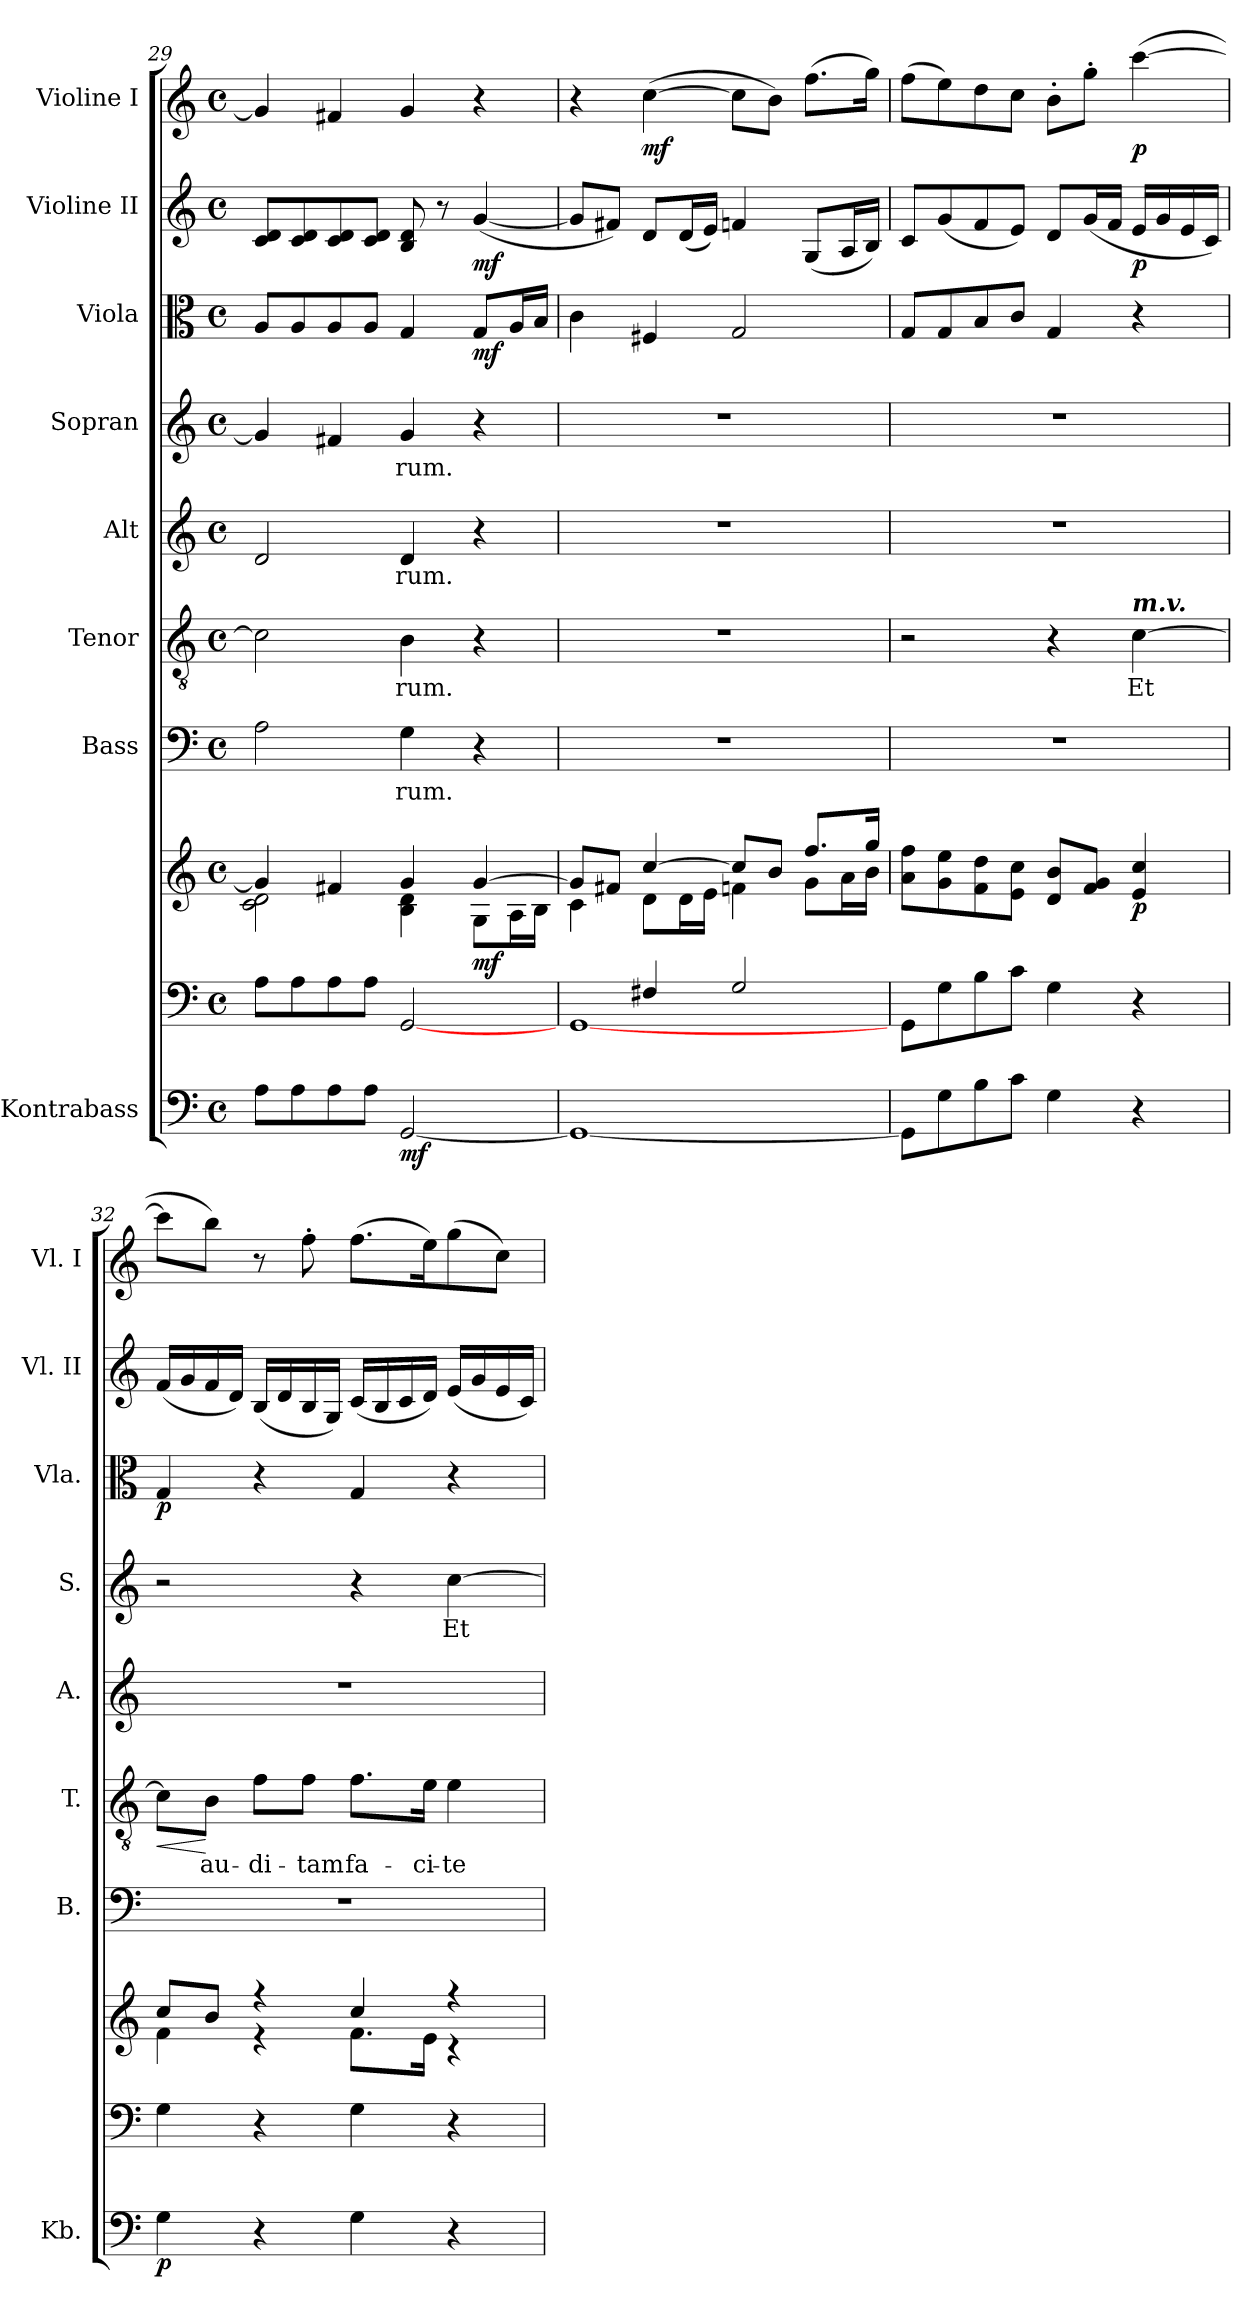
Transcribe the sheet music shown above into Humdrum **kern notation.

**kern	**dynam	**kern	**kern	**dynam	**kern	**text	**kern	**text	**dynam	**kern	**text	**kern	**text	**kern	**dynam	**kern	**dynam	**kern	**dynam
*part9	*part9	*part8	*part8	*part8	*part7	*part7	*part6	*part6	*part6	*part5	*part5	*part4	*part4	*part3	*part3	*part2	*part2	*part1	*part1
*staff10	*staff10	*staff9	*staff8	*staff8/9	*staff7	*staff7	*staff6	*staff6	*staff6	*staff5	*staff5	*staff4	*staff4	*staff3	*staff3	*staff2	*staff2	*staff1	*staff1
*I"Kontrabass	*	*	*	*	*I"Bass	*	*I"Tenor	*	*	*I"Alt	*	*I"Sopran	*	*I"Viola	*	*I"Violine II	*	*I"Violine I	*
*I'Kb.	*	*	*	*	*I'B.	*	*I'T.	*	*	*I'A.	*	*I'S.	*	*I'Vla.	*	*I'Vl. II	*	*I'Vl. I	*
!!LO:PB:g=z
*clefF4	*	*clefF4	*clefG2	*	*clefF4	*	*clefGv2	*	*	*clefG2	*	*clefG2	*	*clefC3	*	*clefG2	*	*clefG2	*
*ITrd7c12	*	*	*	*	*	*	*	*	*	*	*	*	*	*	*	*	*	*	*
*k[]	*	*k[]	*k[]	*	*k[]	*	*k[]	*	*	*k[]	*	*k[]	*	*k[]	*	*k[]	*	*k[]	*
*C:	*	*C:	*C:	*	*C:	*	*C:	*	*	*C:	*	*C:	*	*C:	*	*C:	*	*C:	*
*M4/4	*	*M4/4	*M4/4	*	*M4/4	*	*M4/4	*	*	*M4/4	*	*M4/4	*	*M4/4	*	*M4/4	*	*M4/4	*
*met(c)	*	*met(c)	*met(c)	*	*met(c)	*	*met(c)	*	*	*met(c)	*	*met(c)	*	*met(c)	*	*met(c)	*	*met(c)	*
=29	=29	=29	=29	=29	=29	=29	=29	=29	=29	=29	=29	=29	=29	=29	=29	=29	=29	=29	=29
*	*	*	*^	*	*	*	*	*	*	*	*	*	*	*	*	*	*	*	*
8AA\L	.	8A\L	4g/]	2c\ 2d\	.	2A\	.	2c\]	.	.	2d/	.	4g/]	.	8A/L	.	8c/ 8d/L	.	4g/]	.
8AA\	.	8A\	.	.	.	.	.	.	.	.	.	.	.	.	8A/	.	8c/ 8d/	.	.	.
8AA\	.	8A\	4f#X/	.	.	.	.	.	.	.	.	.	4f#X/	.	8A/	.	8c/ 8d/	.	4f#X/	.
8AA\J	.	8A\J	.	.	.	.	.	.	.	.	.	.	.	.	8A/J	.	8c/ 8d/J	.	.	.
!	!LO:DY:b	!	!	!	!	!	!LO:LY:b	!	!LO:LY:b	!	!	!LO:LY:b	!	!LO:LY:b	!	!	!	!	!	!
[2GGG/	mf	[2GG/	4g/	4B\ 4d\	.	4G\	-rum.	4B\	-rum.	.	4d/	-rum.	4g/	-rum.	4G/	.	8B/ 8d/	.	4g/	.
.	.	.	.	.	.	.	.	.	.	.	.	.	.	.	.	.	8r	.	.	.
!	!	!	!	!	!LO:DY:b	!	!	!	!	!	!	!	!	!	!	!LO:DY:b	!	!LO:DY:b	!	!
.	.	.	[>4g/	8G\L	mf	4r	.	4r	.	.	4r	.	4r	.	8G/L	mf	(<[4g/	mf	4r	.
.	.	.	.	16A\L	.	.	.	.	.	.	.	.	.	.	16A/L	.	.	.	.	.
.	.	.	.	16B\JJ	.	.	.	.	.	.	.	.	.	.	16B/JJ	.	.	.	.	.
=30	=30	=30	=30	=30	=30	=30	=30	=30	=30	=30	=30	=30	=30	=30	=30	=30	=30	=30	=30	=30
*	*	*^	*	*	*	*	*	*	*	*	*	*	*	*	*	*	*	*	*	*
1GGG_	.	4ryy	[<1GG	8g/L]	4c\	.	1r	.	1r	.	.	1r	.	1r	.	4c\	.	8g/L]	.	4r	.
.	.	.	.	8f#X/J	.	.	.	.	.	.	.	.	.	.	.	.	.	8f#X/J)	.	.	.
!	!	!	!	!	!	!	!	!	!	!	!	!	!	!	!	!	!	!	!	!	!LO:DY:b
.	.	4F#X/	.	[>4cc/	8d\L	.	.	.	.	.	.	.	.	.	.	4F#X/	.	8d/L	.	(>[4cc\	mf
.	.	.	.	.	16d\L	.	.	.	.	.	.	.	.	.	.	.	.	(<16d/L	.	.	.
.	.	.	.	.	16e\JJ	.	.	.	.	.	.	.	.	.	.	.	.	16e/JJ)	.	.	.
.	.	2G/	.	8cc/L]	4fn\	.	.	.	.	.	.	.	.	.	.	2G/	.	4fn/	.	8cc\L]	.
.	.	.	.	8b/J	.	.	.	.	.	.	.	.	.	.	.	.	.	.	.	8b\J)	.
.	.	.	.	8.ff/L	8g\L	.	.	.	.	.	.	.	.	.	.	.	.	(<8G/L	.	(>8.ff\L	.
.	.	.	.	.	16a\L	.	.	.	.	.	.	.	.	.	.	.	.	16A/L	.	.	.
.	.	.	.	16gg/Jk	16b\JJ	.	.	.	.	.	.	.	.	.	.	.	.	16B/JJ)	.	16gg\Jk)	.
*	*	*v	*v	*	*	*	*	*	*	*	*	*	*	*	*	*	*	*	*	*	*
*	*	*	*v	*v	*	*	*	*	*	*	*	*	*	*	*	*	*	*	*	*
=31	=31	=31	=31	=31	=31	=31	=31	=31	=31	=31	=31	=31	=31	=31	=31	=31	=31	=31	=31
8GGG\L]	.	8GG\L	8a\ 8ff\L	.	1r	.	2r	.	.	1r	.	1r	.	8G/L	.	8c/L	.	(>8ff\L	.
8GG\	.	8G\	8g\ 8ee\	.	.	.	.	.	.	.	.	.	.	8G/	.	(<8g/	.	8ee\)	.
8BB\	.	8B\	8f\ 8dd\	.	.	.	.	.	.	.	.	.	.	8B/	.	8f/	.	8dd\	.
8C\J	.	8c\J	8e\ 8cc\J	.	.	.	.	.	.	.	.	.	.	8c/J	.	8e/J)	.	8cc\J	.
4GG\	.	4G\	8d/ 8b/L	.	.	.	4r	.	.	.	.	.	.	4G/	.	8d/L	.	8b'>\L	.
.	.	.	8f/ 8g/J	.	.	.	.	.	.	.	.	.	.	.	.	(<16g/L	.	8gg'>\J	.
.	.	.	.	.	.	.	.	.	.	.	.	.	.	.	.	16f/JJ	.	.	.
!	!	!	!	!	!	!	!LO:TX:a:Bi:t=m.v.	!	!	!	!	!	!	!	!	!	!	!	!
!	!	!	!	!LO:DY:b	!	!	!	!LO:LY:b	!	!	!	!	!	!	!	!	!LO:DY:b	!	!LO:DY:b
4r	.	4r	4e/ 4cc/	p	.	.	[4c\	Et	.	.	.	.	.	4r	.	16e/LL	p	(>[4ccc\	p
.	.	.	.	.	.	.	.	.	.	.	.	.	.	.	.	16g/	.	.	.
.	.	.	.	.	.	.	.	.	.	.	.	.	.	.	.	16e/	.	.	.
.	.	.	.	.	.	.	.	.	.	.	.	.	.	.	.	16c/JJ)	.	.	.
!!LO:PB:g=z
=32	=32	=32	=32	=32	=32	=32	=32	=32	=32	=32	=32	=32	=32	=32	=32	=32	=32	=32	=32
*	*	*	*^	*	*	*	*	*	*	*	*	*	*	*	*	*	*	*	*
!	!LO:DY:b	!	!	!	!	!	!	!	!	!LO:HP:b	!	!	!	!	!	!LO:DY:b	!	!	!	!
4GG\	p	4G\	8cc/L	4f\	.	1r	.	8c\L]	.	<	1r	.	2r	.	4G/	p	(<16f/LL	.	8ccc\L]	.
.	.	.	.	.	.	.	.	.	.	.	.	.	.	.	.	.	16g/	.	.	.
!	!	!	!	!	!	!	!	!	!LO:LY:b	!	!	!	!	!	!	!	!	!	!	!
.	.	.	8b/J	.	.	.	.	8B\J	au-	[	.	.	.	.	.	.	16f/	.	8bb\J)	.
.	.	.	.	.	.	.	.	.	.	.	.	.	.	.	.	.	16d/JJ)	.	.	.
!	!	!	!	!	!	!	!	!	!LO:LY:b	!	!	!	!	!	!	!	!	!	!	!
4r	.	4r	4r	4r	.	.	.	8f\L	-di-	.	.	.	.	.	4r	.	(<16B/LL	.	8r	.
.	.	.	.	.	.	.	.	.	.	.	.	.	.	.	.	.	16d/	.	.	.
!	!	!	!	!	!	!	!	!	!LO:LY:b	!	!	!	!	!	!	!	!	!	!	!
.	.	.	.	.	.	.	.	8f\J	-tam	.	.	.	.	.	.	.	16B/	.	8ff'>\	.
.	.	.	.	.	.	.	.	.	.	.	.	.	.	.	.	.	16G/JJ)	.	.	.
!	!	!	!	!	!	!	!	!	!LO:LY:b	!	!	!	!	!	!	!	!	!	!	!
4GG\	.	4G\	4cc/	8.f\L	.	.	.	8.f\L	fa-	.	.	.	4r	.	4G/	.	(<16c/LL	.	(>8.ff\L	.
.	.	.	.	.	.	.	.	.	.	.	.	.	.	.	.	.	16B/	.	.	.
.	.	.	.	.	.	.	.	.	.	.	.	.	.	.	.	.	16c/	.	.	.
!	!	!	!	!	!	!	!	!	!LO:LY:b	!	!	!	!	!	!	!	!	!	!	!
.	.	.	.	16e\Jk	.	.	.	16e\Jk	-ci-	.	.	.	.	.	.	.	16d/JJ)	.	16ee\k)	.
!	!	!	!	!	!	!	!	!	!LO:LY:b	!	!	!	!	!LO:LY:b	!	!	!	!	!	!
4r	.	4r	4r	4r	.	.	.	4e\	-te	.	.	.	[4cc\	Et	4r	.	(<16e/LL	.	(>8gg\	.
.	.	.	.	.	.	.	.	.	.	.	.	.	.	.	.	.	16g/	.	.	.
.	.	.	.	.	.	.	.	.	.	.	.	.	.	.	.	.	16e/	.	8cc\J)	.
.	.	.	.	.	.	.	.	.	.	.	.	.	.	.	.	.	16c/JJ)	.	.	.
*	*	*	*v	*v	*	*	*	*	*	*	*	*	*	*	*	*	*	*	*	*
=	=	=	=	=	=	=	=	=	=	=	=	=	=	=	=	=	=	=	=
*-	*-	*-	*-	*-	*-	*-	*-	*-	*-	*-	*-	*-	*-	*-	*-	*-	*-	*-	*-
